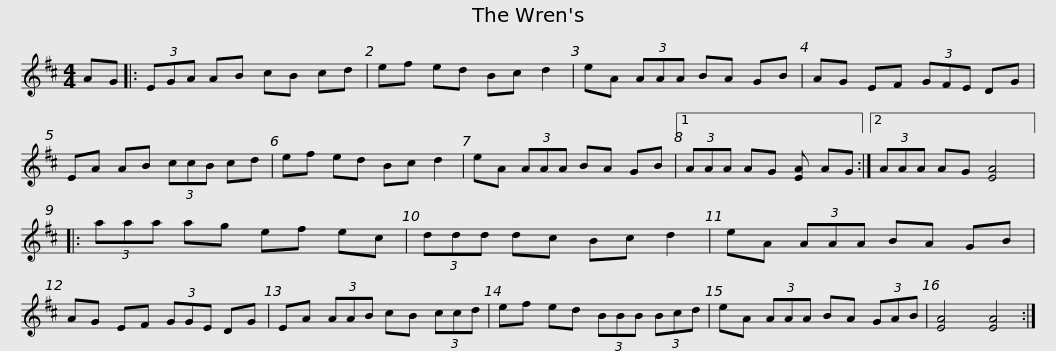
X:1
L:1/8
M:4/4
I:linebreak $
K:D
V:1 treble
V:1
 AG |: (3EGA AB cB cd | ef ed Bc d2 | eA (3AAA BA GB | AG EF (3GFE DG |$ %5
 EA AB (3ccB cd | ef ed Bc d2 | eA (3AAA BA GB |1 (3AAA AG [EA] AG :|2 (3AAA AG [EA]4 |:$ %10
 (3aaa ag ef ec | (3ddd dc Bc d2 | eA (3AAA BA GB | AG EF (3GGE DG |$ EA (3AAB cB (3ccd | %15
 ef ed (3BBB (3Bcd | eA (3AAA BA (3GAB | [EA]4 [EA]4 :| %18
